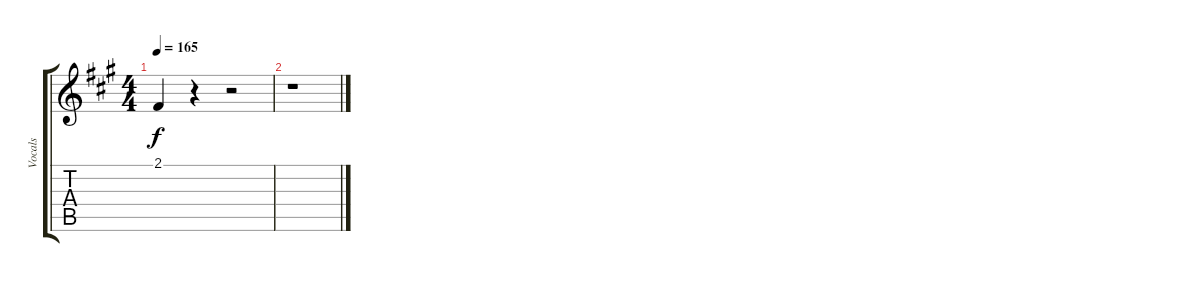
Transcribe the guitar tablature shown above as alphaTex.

\track ("Vocals" "Vocals") {instrument recorder}
\staff {score tabs}
\tuning (E4 B3 G3 D3 A2 E2) {hide}
\ts (4 4)
\tempo 165
\clef g2
\ks a
2.1.4{dy f} r.4 r.2 |
r.1
